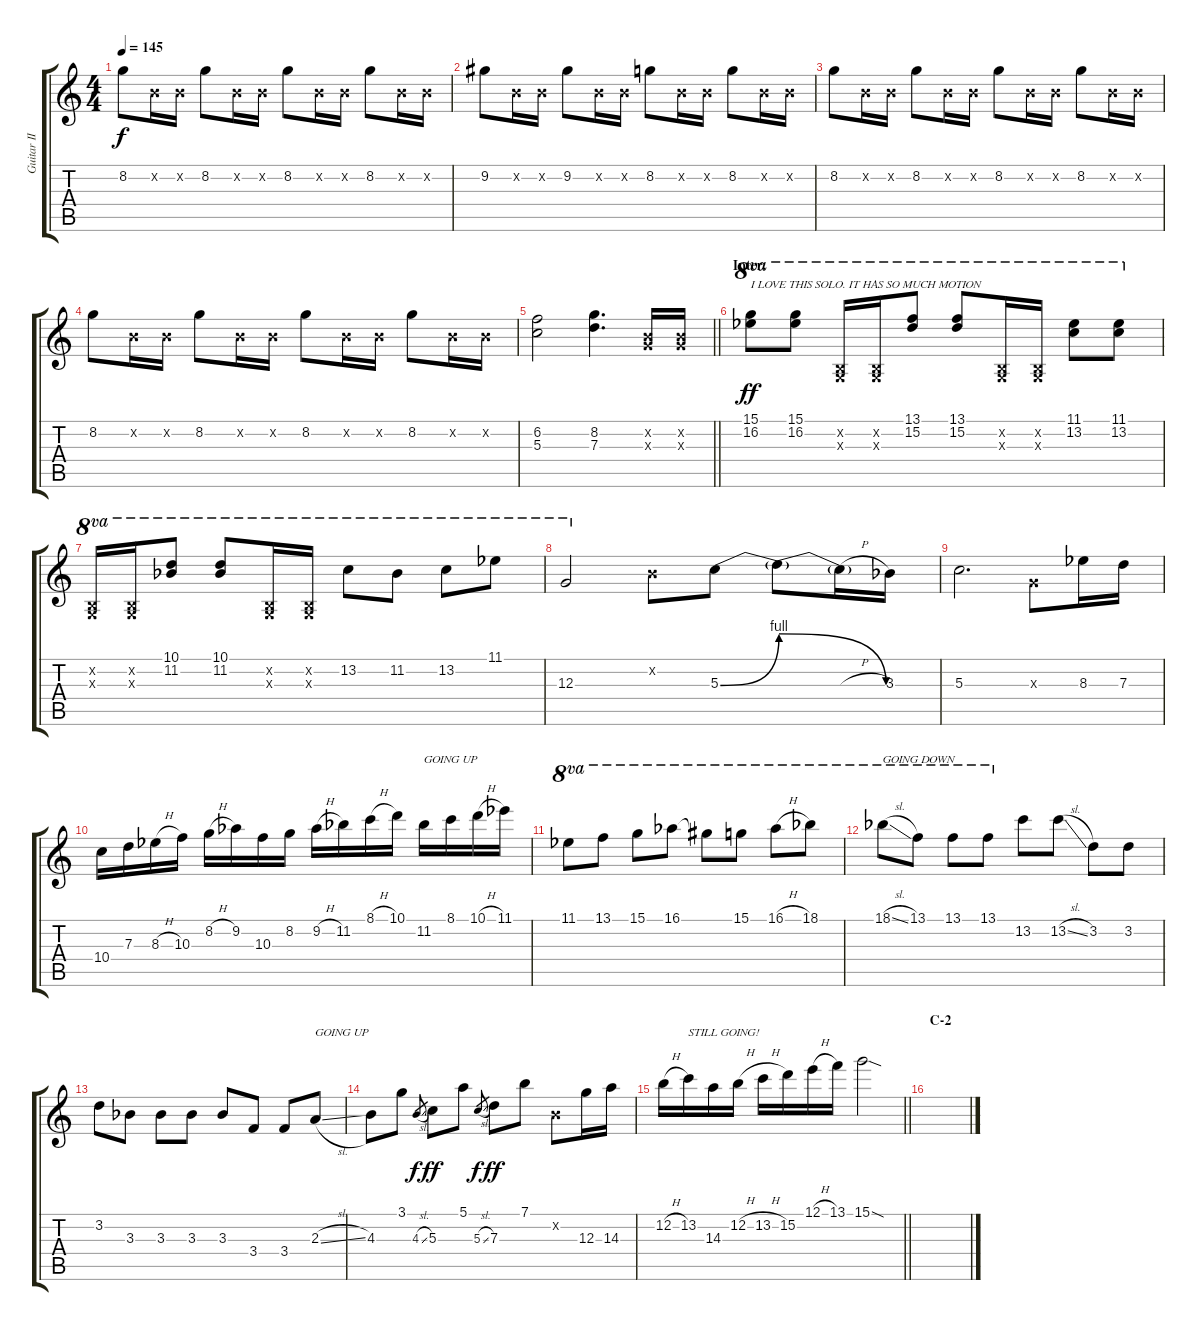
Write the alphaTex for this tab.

\track ("Guitar II (Nakano Azusa)" "Guitar II ") {instrument overdrivenguitar}
\staff {score tabs}
\tuning (E4 B3 G3 D3 A2 E2) {hide}
\ts (4 4)
\tempo 145
\clef g2
\ks c
8.2.8{dy f} 0.2{x}.16 0.2{x}.16 8.2.8 0.2{x}.16 0.2{x}.16 8.2.8 0.2{x}.16 0.2{x}.16 8.2.8 0.2{x}.16 0.2{x}.16 |
9.2.8 0.2{x}.16 0.2{x}.16 9.2.8 0.2{x}.16 0.2{x}.16 8.2.8 0.2{x}.16 0.2{x}.16 8.2.8 0.2{x}.16 0.2{x}.16 |
8.2.8 0.2{x}.16 0.2{x}.16 8.2.8 0.2{x}.16 0.2{x}.16 8.2.8 0.2{x}.16 0.2{x}.16 8.2.8 0.2{x}.16 0.2{x}.16 |
8.2.8 0.2{x}.16 0.2{x}.16 8.2.8 0.2{x}.16 0.2{x}.16 8.2.8 0.2{x}.16 0.2{x}.16 8.2.8 0.2{x}.16 0.2{x}.16 |
\barLineRight lightlight
(6.2 5.3).2 (8.2 7.3).4{d} (0.2{x} 0.3{x}).16 (0.2{x} 0.3{x}).16 |
\section ("" "Inter.")
(15.1 16.2{acc b}).8{ot 8va txt "I LOVE THIS SOLO. IT HAS SO MUCH MOTION" dy ff} (15.1 16.2{acc b}).8{ot 8va} (0.2{x} 0.3{x}).16{ot 8va} (0.2{x} 0.3{x}).16{ot 8va} (13.1 15.2).8{ot 8va} (13.1 15.2).8{ot 8va} (0.2{x} 0.3{x}).16{ot 8va} (0.2{x} 0.3{x}).16{ot 8va} (11.1{acc b} 13.2).8{ot 8va} (11.1{acc b} 13.2).8{ot 8va} |
(0.2{x} 0.3{x}).16{ot 8va} (0.2{x} 0.3{x}).16{ot 8va} (10.1 11.2{acc b}).8{ot 8va} (10.1 11.2{acc b}).8{ot 8va} (0.2{x} 0.3{x}).16{ot 8va} (0.2{x} 0.3{x}).16{ot 8va} 13.2.8{ot 8va} 11.2{acc b}.8{ot 8va} 13.2.8{ot 8va} 11.1{acc b}.8{ot 8va} |
12.3.2{ot 8va} 0.2{x}.8 5.3{be (bend 0 0 60 4)}.8 5.3{be (release 0 4 60 0) t}.8 5.3{h t}.16 3.3{acc b}.16 |
5.3.2{d} 0.3{x}.8 8.3{acc b}.16 7.3.16 |
10.4.16 7.3.16 8.3{h acc b}.16 10.3.16 8.2{h}.16 9.2{acc b}.16 10.3.16 8.2.16 9.2{h acc b}.16 11.2{acc b}.16 8.1{h}.16 10.1.16 11.2{acc b}.16{txt "GOING UP"} 8.1.16 10.1{h}.16 11.1{acc b}.16 |
11.1{acc b}.8{ot 8va} 13.1.8{ot 8va} 15.1.8{ot 8va} 16.1{acc b}.8{ot 8va} 16.1{t}.8{ot 8va} 15.1.8{ot 8va} 16.1{h acc b}.8{ot 8va} 18.1{acc b}.8{ot 8va} |
18.1{sl acc b}.8{ot 8va txt "GOING DOWN"} 13.1.8{ot 8va} 13.1.8{ot 8va} 13.1.8{ot 8va} 13.2.8 13.2{sl}.8 3.2.8 3.2.8 |
3.2.8 3.3{acc b}.8 3.3{acc b}.8 3.3{acc b}.8 3.3{acc b}.8 3.4.8 3.4.8 2.3{sl}.8{txt "GOING UP"} |
4.3.8 3.1.8 4.3{sl}.8{gr dy f} 5.3.8{dy ff} 5.1.8 5.3{sl}.8{gr dy f} 7.3.8{dy ff} 7.1.8 0.2{x}.8 12.3.16 14.3.16 |
\barLineRight lightlight
12.2{h}.16 13.2.16{txt "STILL GOING!"} 14.3.16 12.2{h}.16 13.2{h}.16 15.2.16 12.1{h}.16 13.1.16 15.1{sod}.2 |
\section ("" "C-2")
